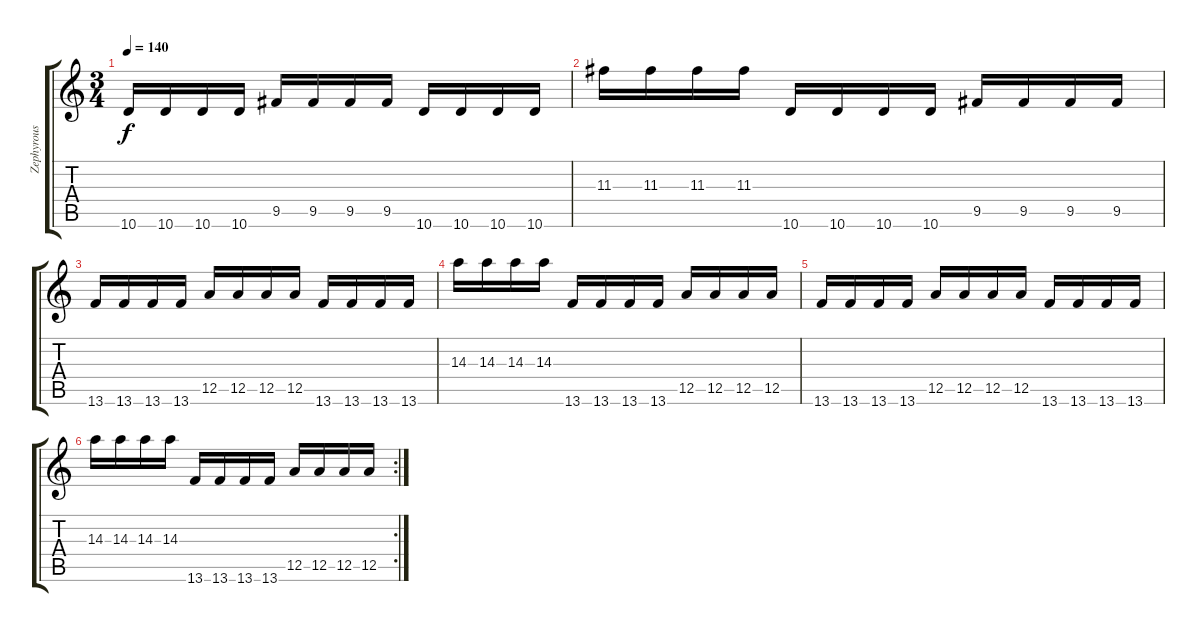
\track ("Zephyrous" "Zephyrous") {instrument overdrivenguitar}
\staff {score tabs}
\tuning (E4 B3 G3 D3 A2 E2) {hide}
\ts (3 4)
\tempo 140
\clef g2
\ks c
10.6.16{dy f} 10.6.16 10.6.16 10.6.16 9.5.16 9.5.16 9.5.16 9.5.16 10.6.16 10.6.16 10.6.16 10.6.16 |
11.3.16 11.3.16 11.3.16 11.3.16 10.6.16 10.6.16 10.6.16 10.6.16 9.5.16 9.5.16 9.5.16 9.5.16 |
13.6.16 13.6.16 13.6.16 13.6.16 12.5.16 12.5.16 12.5.16 12.5.16 13.6.16 13.6.16 13.6.16 13.6.16 |
14.3.16 14.3.16 14.3.16 14.3.16 13.6.16 13.6.16 13.6.16 13.6.16 12.5.16 12.5.16 12.5.16 12.5.16 |
13.6.16 13.6.16 13.6.16 13.6.16 12.5.16 12.5.16 12.5.16 12.5.16 13.6.16 13.6.16 13.6.16 13.6.16 |
\rc 2
14.3.16 14.3.16 14.3.16 14.3.16 13.6.16 13.6.16 13.6.16 13.6.16 12.5.16 12.5.16 12.5.16 12.5.16
